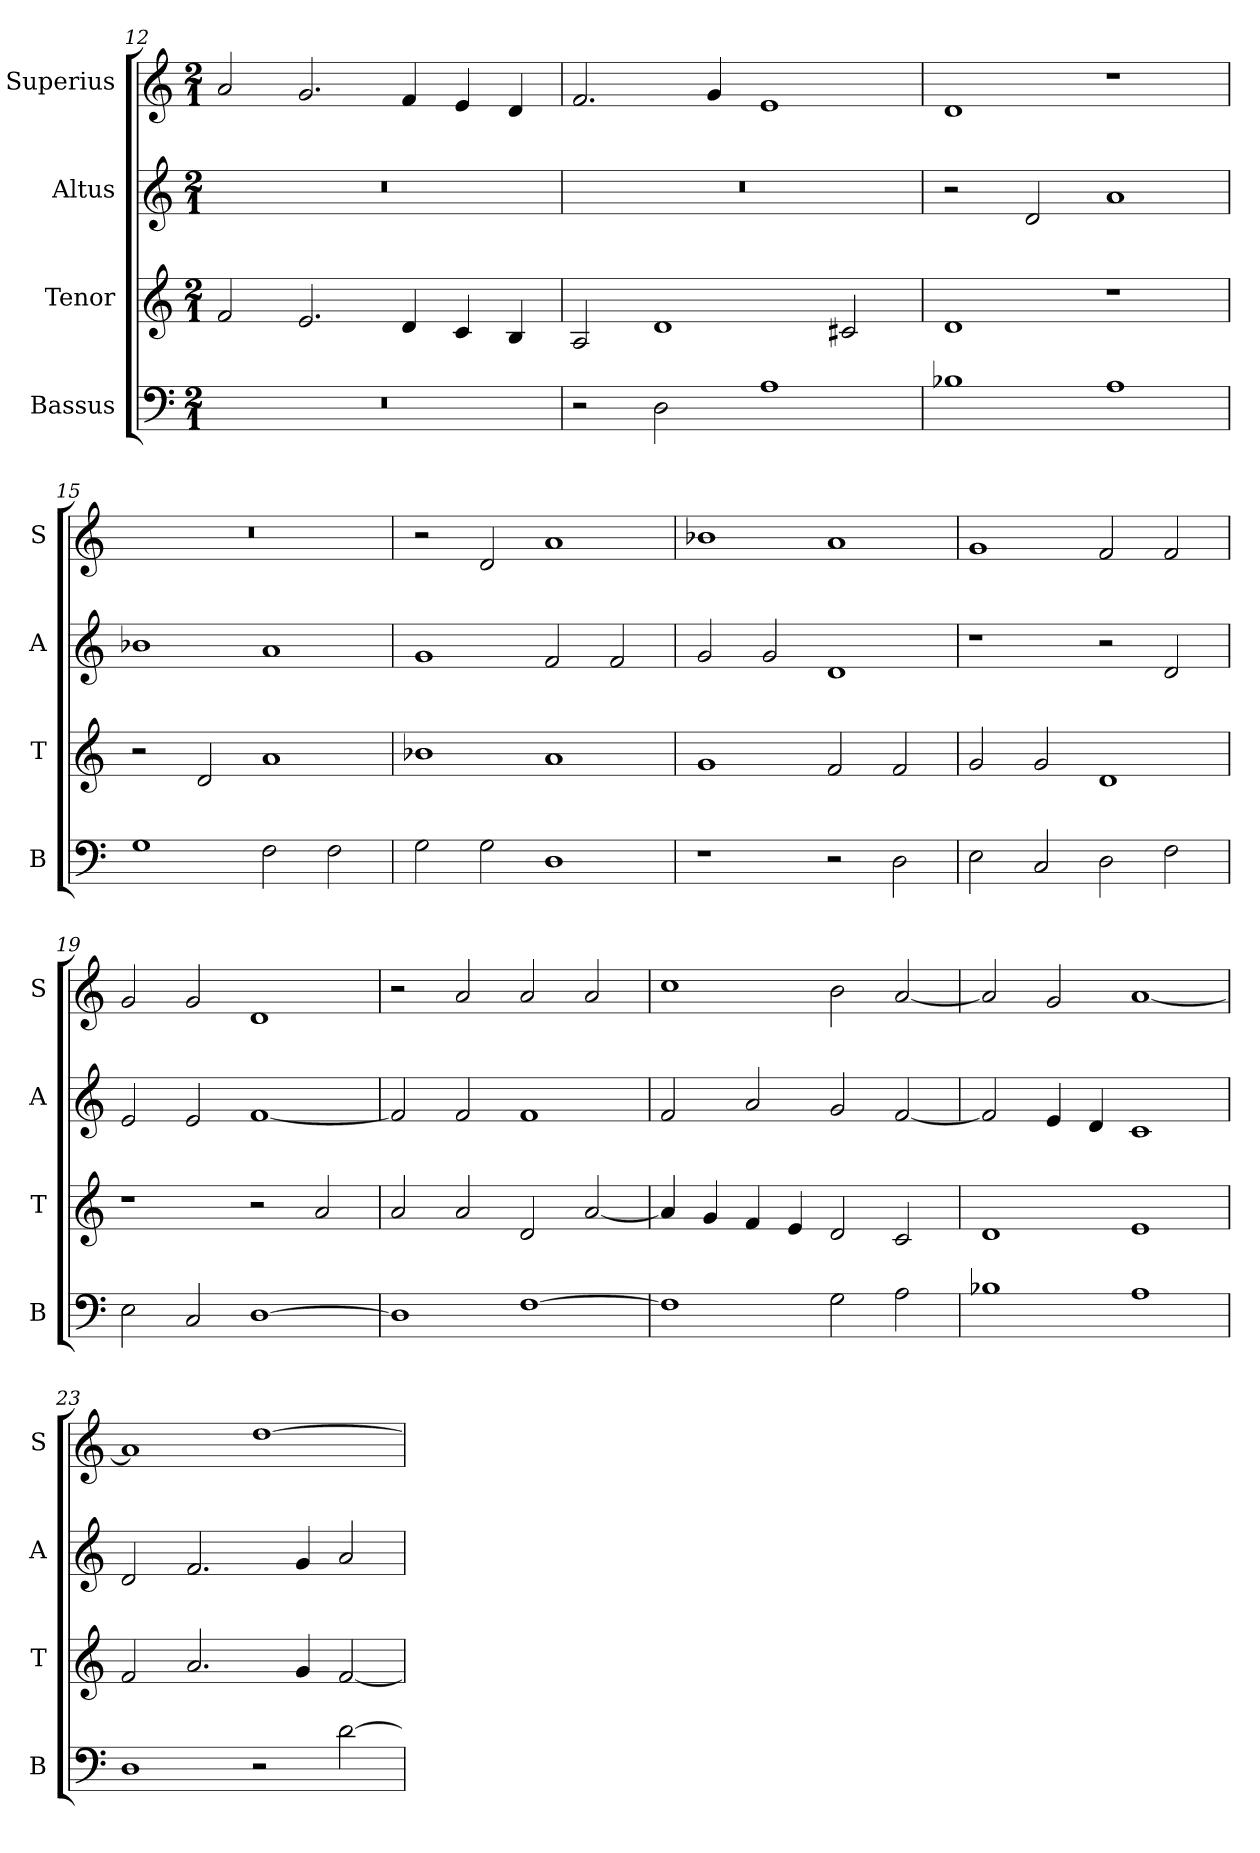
**kern	**kern	**kern	**kern
*part4	*part3	*part2	*part1
*staff4	*staff3	*staff2	*staff1
*I"Bassus	*I"Tenor	*I"Altus	*I"Superius
*I'B	*I'T	*I'A	*I'S
*clefF4	*clefG2	*clefG2	*clefG2
*k[]	*k[]	*k[]	*k[]
*C:	*C:	*C:	*C:
*M2/1	*M2/1	*M2/1	*M2/1
=12	=12	=12	=12
0r	2f	0r	2a
.	2.e	.	2.g
.	4d	.	4f
.	4c	.	4e
.	4B	.	4d
=13	=13	=13	=13
2r	2A	0r	2.f
2D	1d	.	.
.	.	.	4g
1A	.	.	1e
.	2c#X	.	.
=14	=14	=14	=14
1B-X	1d	2r	1d
.	.	2d	.
1A	1r	1a	1r
=15	=15	=15	=15
1G	2r	1b-X	0r
.	2d	.	.
2F	1a	1a	.
2F	.	.	.
=16	=16	=16	=16
2G	1b-X	1g	2r
2G	.	.	2d
1D	1a	2f	1a
.	.	2f	.
=17	=17	=17	=17
1r	1g	2g	1b-X
.	.	2g	.
2r	2f	1d	1a
2D	2f	.	.
=18	=18	=18	=18
2E	2g	1r	1g
2C	2g	.	.
2D	1d	2r	2f
2F	.	2d	2f
=19	=19	=19	=19
2E	1r	2e	2g
2C	.	2e	2g
[1D	2r	[1f	1d
.	2a	.	.
=20	=20	=20	=20
1D]	2a	2f]	2r
.	2a	2f	2a
[1F	2d	1f	2a
.	[2a	.	2a
=21	=21	=21	=21
1F]	4a]	2f	1cc
.	4g	.	.
.	4f	2a	.
.	4e	.	.
2G	2d	2g	2b
2A	2c	[2f	[2a
=22	=22	=22	=22
1B-X	1d	2f]	2a]
.	.	4e	2g
.	.	4d	.
1A	1e	1c	[1a
=23	=23	=23	=23
1D	2f	2d	1a]
.	2.a	2.f	.
2r	.	.	[1dd
.	4g	4g	.
[2d	[2f	2a	.
=	=	=	=
*-	*-	*-	*-
